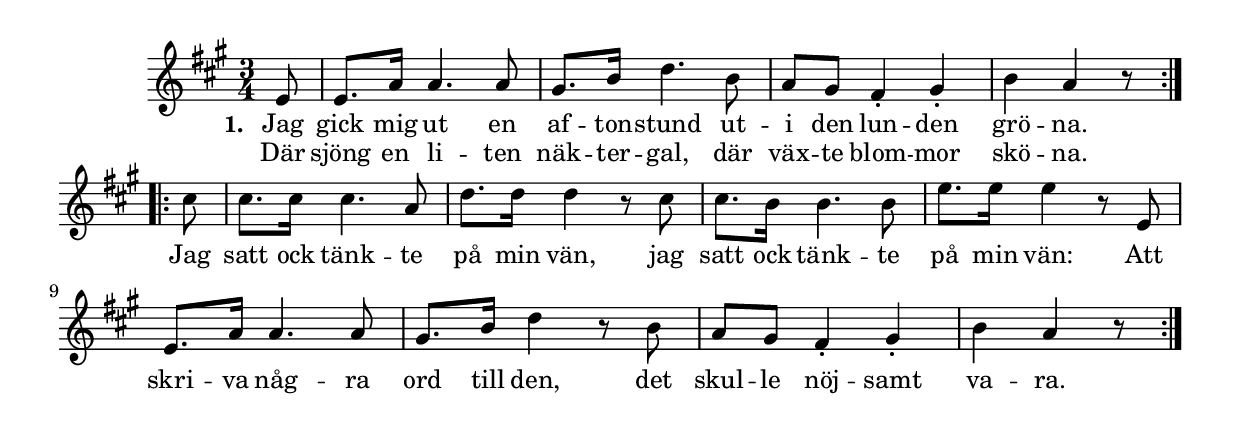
{
\time 3/4
\key a \major

\repeat volta 2 { 
\partial 8
 e'8  | 
 e'8. a'16 a'4. a'8  | 
 gis'8. b'16 d''4. b'8  | 
 a' gis' fis'4-. gis'-.  | 
 b' a' r8
 } %( endrepeat )% 
\repeat volta 2 { 
 cis''  | 
 cis''8. cis''16 cis''4. a'8  | 
 d''8. d''16 d''4 r8 cis''  | 
 cis''8. b'16 b'4. b'8  | 
 e''8. e''16 e''4 r8 e'  | 
 e'8. a'16 a'4. a'8  | 
 gis'8. b'16 d''4 r8 b'  | 
 a' gis' fis'4-. gis'-.  | 
 b' a' r8
 } %( endrepeat )% 
 }
 \addlyrics {
     \set stanza = #"1. "
     Jag gick mig ut en af -- ton -- stund ut -- i den lun -- den
     grö -- na. Jag satt ock tänk -- te på min vän, jag
     satt ock tänk -- te på min vän: Att skri -- va någ -- ra
     ord till den, det skul -- le nöj -- samt va -- ra.
}
\addlyrics {
     Där sjöng en li -- ten näk -- ter -- gal, där väx -- te blom -- mor skö -- na.
}
